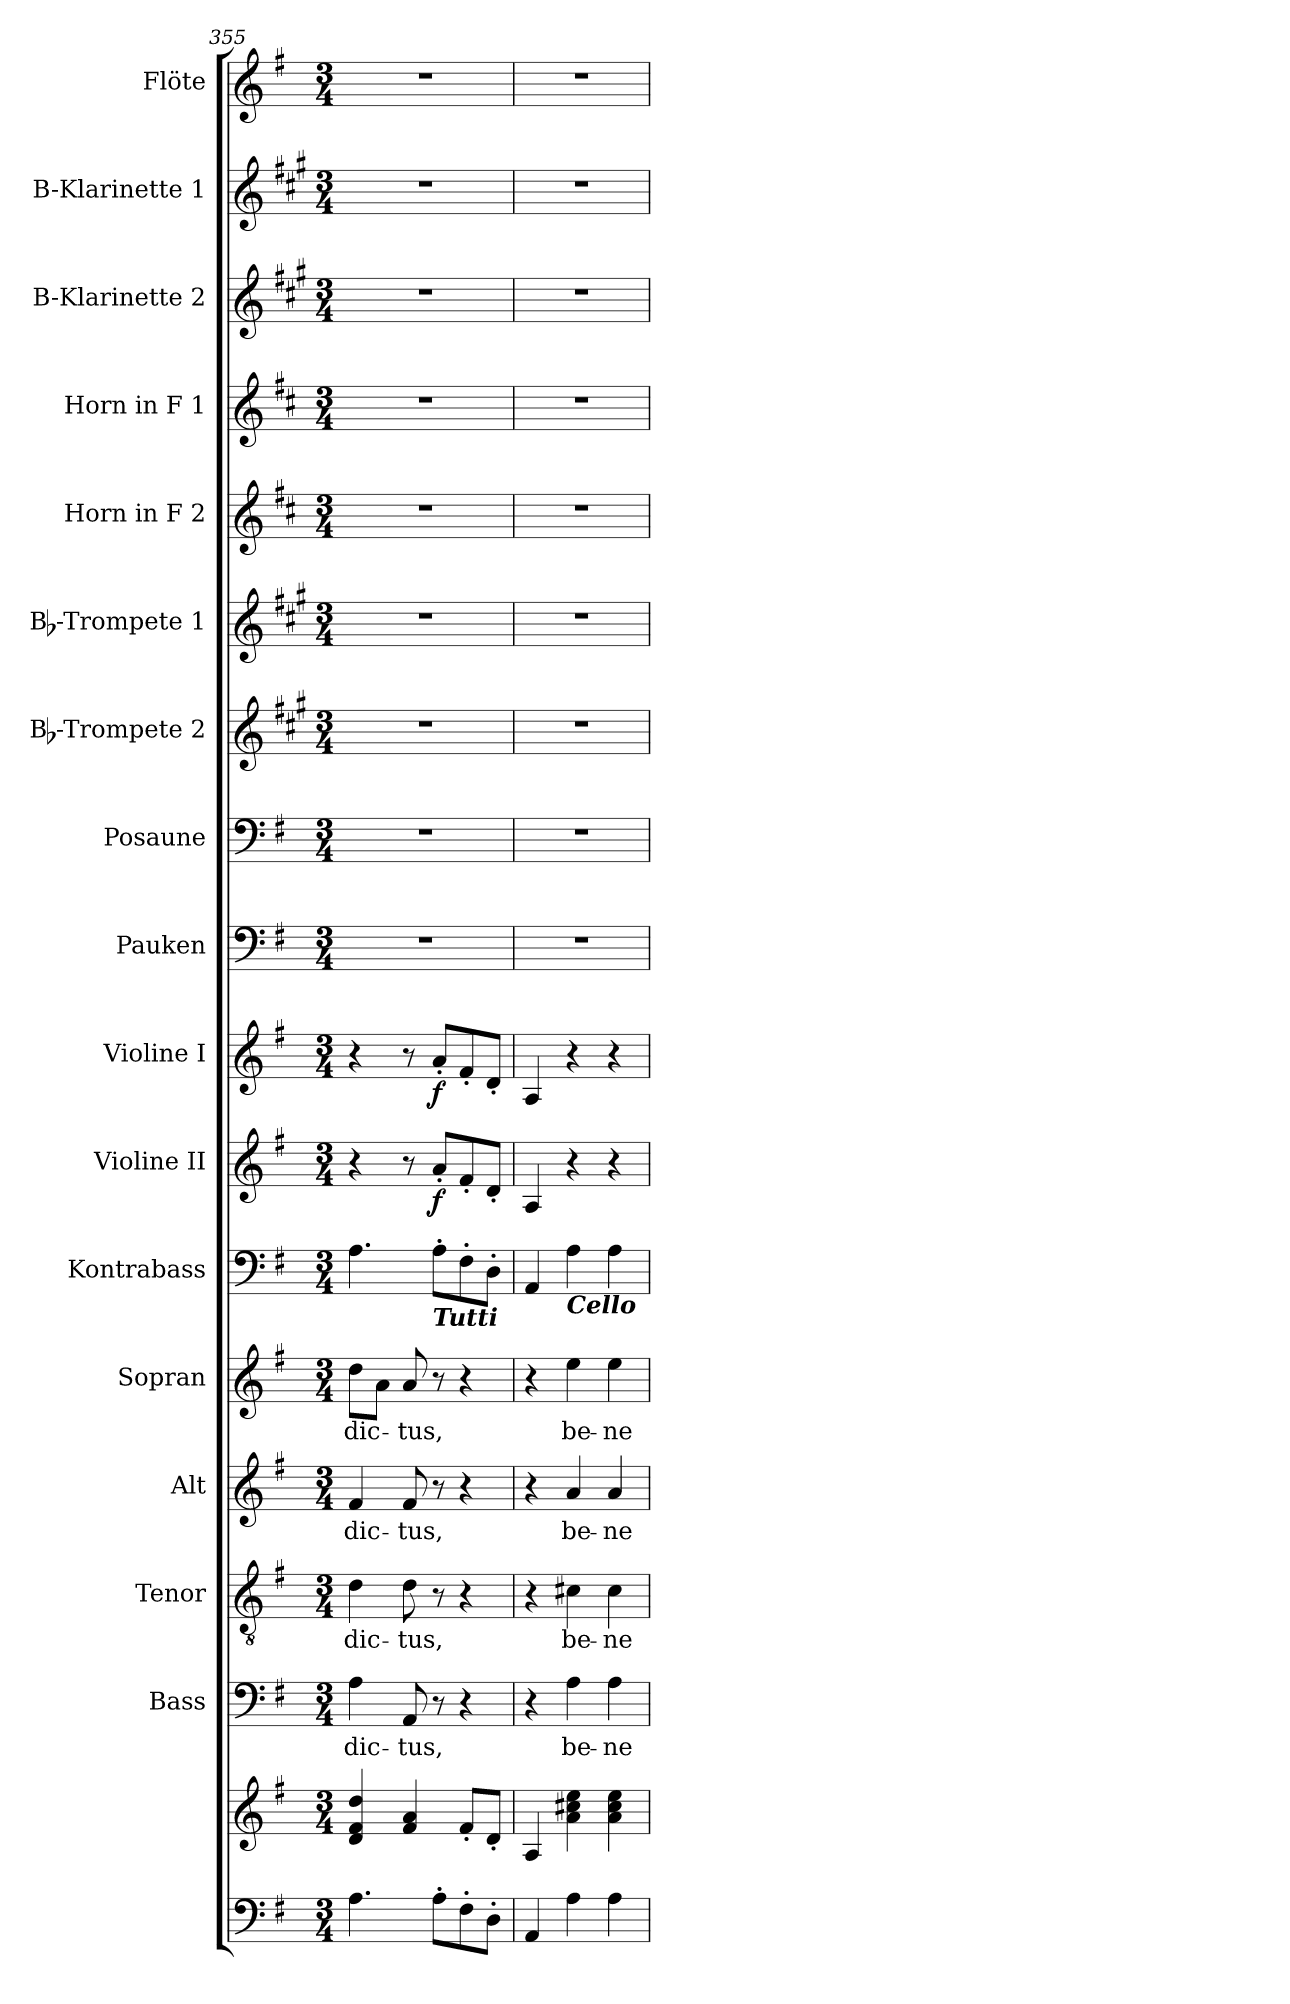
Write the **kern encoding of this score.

**kern	**kern	**kern	**text	**kern	**text	**kern	**text	**kern	**text	**kern	**kern	**dynam	**kern	**dynam	**kern	**kern	**kern	**kern	**kern	**kern	**kern	**kern	**kern
*part17	*part17	*part16	*part16	*part15	*part15	*part14	*part14	*part13	*part13	*part12	*part11	*part11	*part10	*part10	*part9	*part8	*part7	*part6	*part5	*part4	*part3	*part2	*part1
*staff18	*staff17	*staff16	*staff16	*staff15	*staff15	*staff14	*staff14	*staff13	*staff13	*staff12	*staff11	*staff11	*staff10	*staff10	*staff9	*staff8	*staff7	*staff6	*staff5	*staff4	*staff3	*staff2	*staff1
*	*	*I"Bass	*	*I"Tenor	*	*I"Alt	*	*I"Sopran	*	*I"Kontrabass	*I"Violine II	*	*I"Violine I	*	*I"Pauken	*I"Posaune	*I"Bb-Trompete 2	*I"Bb-Trompete 1	*I"Horn in F 2	*I"Horn in F 1	*I"B-Klarinette 2	*I"B-Klarinette 1	*I"Flöte
*	*	*I'B.	*	*I'T.	*	*I'A.	*	*I'S.	*	*I'Kb.	*I'Vl. II	*	*I'Vl. I	*	*I'Pk.	*I'Pos.	*I'Bb Trp. 2	*I'Bb Trp. 1	*I'Hrn. 2	*I'Hrn. 1	*I'B Kl. 2	*I'B Kl. 1	*I'Fl.
*clefF4	*clefG2	*clefF4	*	*clefGv2	*	*clefG2	*	*clefG2	*	*clefF4	*clefG2	*	*clefG2	*	*clefF4	*clefF4	*clefG2	*clefG2	*clefG2	*clefG2	*clefG2	*clefG2	*clefG2
*	*	*	*	*	*	*	*	*	*	*ITrd7c12	*	*	*	*	*	*	*ITrd1c2	*ITrd1c2	*ITrd4c7	*ITrd4c7	*ITrd1c2	*ITrd1c2	*
*k[f#]	*k[f#]	*k[f#]	*	*k[f#]	*	*k[f#]	*	*k[f#]	*	*k[f#]	*k[f#]	*	*k[f#]	*	*k[f#]	*k[f#]	*k[f#]	*k[f#]	*k[f#]	*k[f#]	*k[f#]	*k[f#]	*k[f#]
*G:	*G:	*G:	*	*G:	*	*G:	*	*G:	*	*G:	*G:	*	*G:	*	*G:	*G:	*G:	*G:	*G:	*G:	*G:	*G:	*G:
*M3/4	*M3/4	*M3/4	*	*M3/4	*	*M3/4	*	*M3/4	*	*M3/4	*M3/4	*	*M3/4	*	*M3/4	*M3/4	*M3/4	*M3/4	*M3/4	*M3/4	*M3/4	*M3/4	*M3/4
=355	=355	=355	=355	=355	=355	=355	=355	=355	=355	=355	=355	=355	=355	=355	=355	=355	=355	=355	=355	=355	=355	=355	=355
!	!	!	!LO:LY:b	!	!LO:LY:b	!	!LO:LY:b	!	!LO:LY:b	!	!	!	!	!	!	!	!	!	!	!	!	!	!
4.A\	4d/ 4f#/ 4dd/	4A\	-dic-	4d\	-dic-	4f#/	-dic-	8dd\L	-dic-	4.AA\	4r	.	4r	.	2.r	2.r	2.r	2.r	2.r	2.r	2.r	2.r	2.r
.	.	.	.	.	.	.	.	8a\J	.	.	.	.	.	.	.	.	.	.	.	.	.	.	.
!	!	!	!LO:LY:b	!	!LO:LY:b	!	!LO:LY:b	!	!LO:LY:b	!	!	!	!	!	!	!	!	!	!	!	!	!	!
.	4f#/ 4a/	8AA/	-tus,	8d\	-tus,	8f#/	-tus,	8a/	-tus,	.	8r	.	8r	.	.	.	.	.	.	.	.	.	.
!	!	!	!	!	!	!	!	!	!	!LO:TX:b:Bi:t=Tutti	!	!	!	!	!	!	!	!	!	!	!	!	!
!	!	!	!	!	!	!	!	!	!	!	!	!LO:DY:b	!	!LO:DY:b	!	!	!	!	!	!	!	!	!
8A'>\L	.	8r	.	8r	.	8r	.	8r	.	8AA'>\L	8a'</L	f	8a'</L	f	.	.	.	.	.	.	.	.	.
8F#'>\	8f#'</L	4r	.	4r	.	4r	.	4r	.	8FF#'>\	8f#'</	.	8f#'</	.	.	.	.	.	.	.	.	.	.
8D'>\J	8d'</J	.	.	.	.	.	.	.	.	8DD'>\J	8d'</J	.	8d'</J	.	.	.	.	.	.	.	.	.	.
=356	=356	=356	=356	=356	=356	=356	=356	=356	=356	=356	=356	=356	=356	=356	=356	=356	=356	=356	=356	=356	=356	=356	=356
4AA/	4A/	4r	.	4r	.	4r	.	4r	.	4AAA/	4A/	.	4A/	.	2.r	2.r	2.r	2.r	2.r	2.r	2.r	2.r	2.r
!	!	!	!	!	!	!	!	!	!	!LO:TX:b:Bi:t=Cello	!	!	!	!	!	!	!	!	!	!	!	!	!
!	!	!	!LO:LY:b	!	!LO:LY:b	!	!LO:LY:b	!	!LO:LY:b	!	!	!	!	!	!	!	!	!	!	!	!	!	!
4A\	4a\ 4cc#X\ 4ee\	4A\	be-	4c#X\	be-	4a/	be-	4ee\	be-	4AA\	4r	.	4r	.	.	.	.	.	.	.	.	.	.
!	!	!	!LO:LY:b	!	!LO:LY:b	!	!LO:LY:b	!	!LO:LY:b	!	!	!	!	!	!	!	!	!	!	!	!	!	!
4A\	4a\ 4cc#\ 4ee\	4A\	-ne-	4c#\	-ne-	4a/	-ne-	4ee\	-ne-	4AA\	4r	.	4r	.	.	.	.	.	.	.	.	.	.
=	=	=	=	=	=	=	=	=	=	=	=	=	=	=	=	=	=	=	=	=	=	=	=
*-	*-	*-	*-	*-	*-	*-	*-	*-	*-	*-	*-	*-	*-	*-	*-	*-	*-	*-	*-	*-	*-	*-	*-
